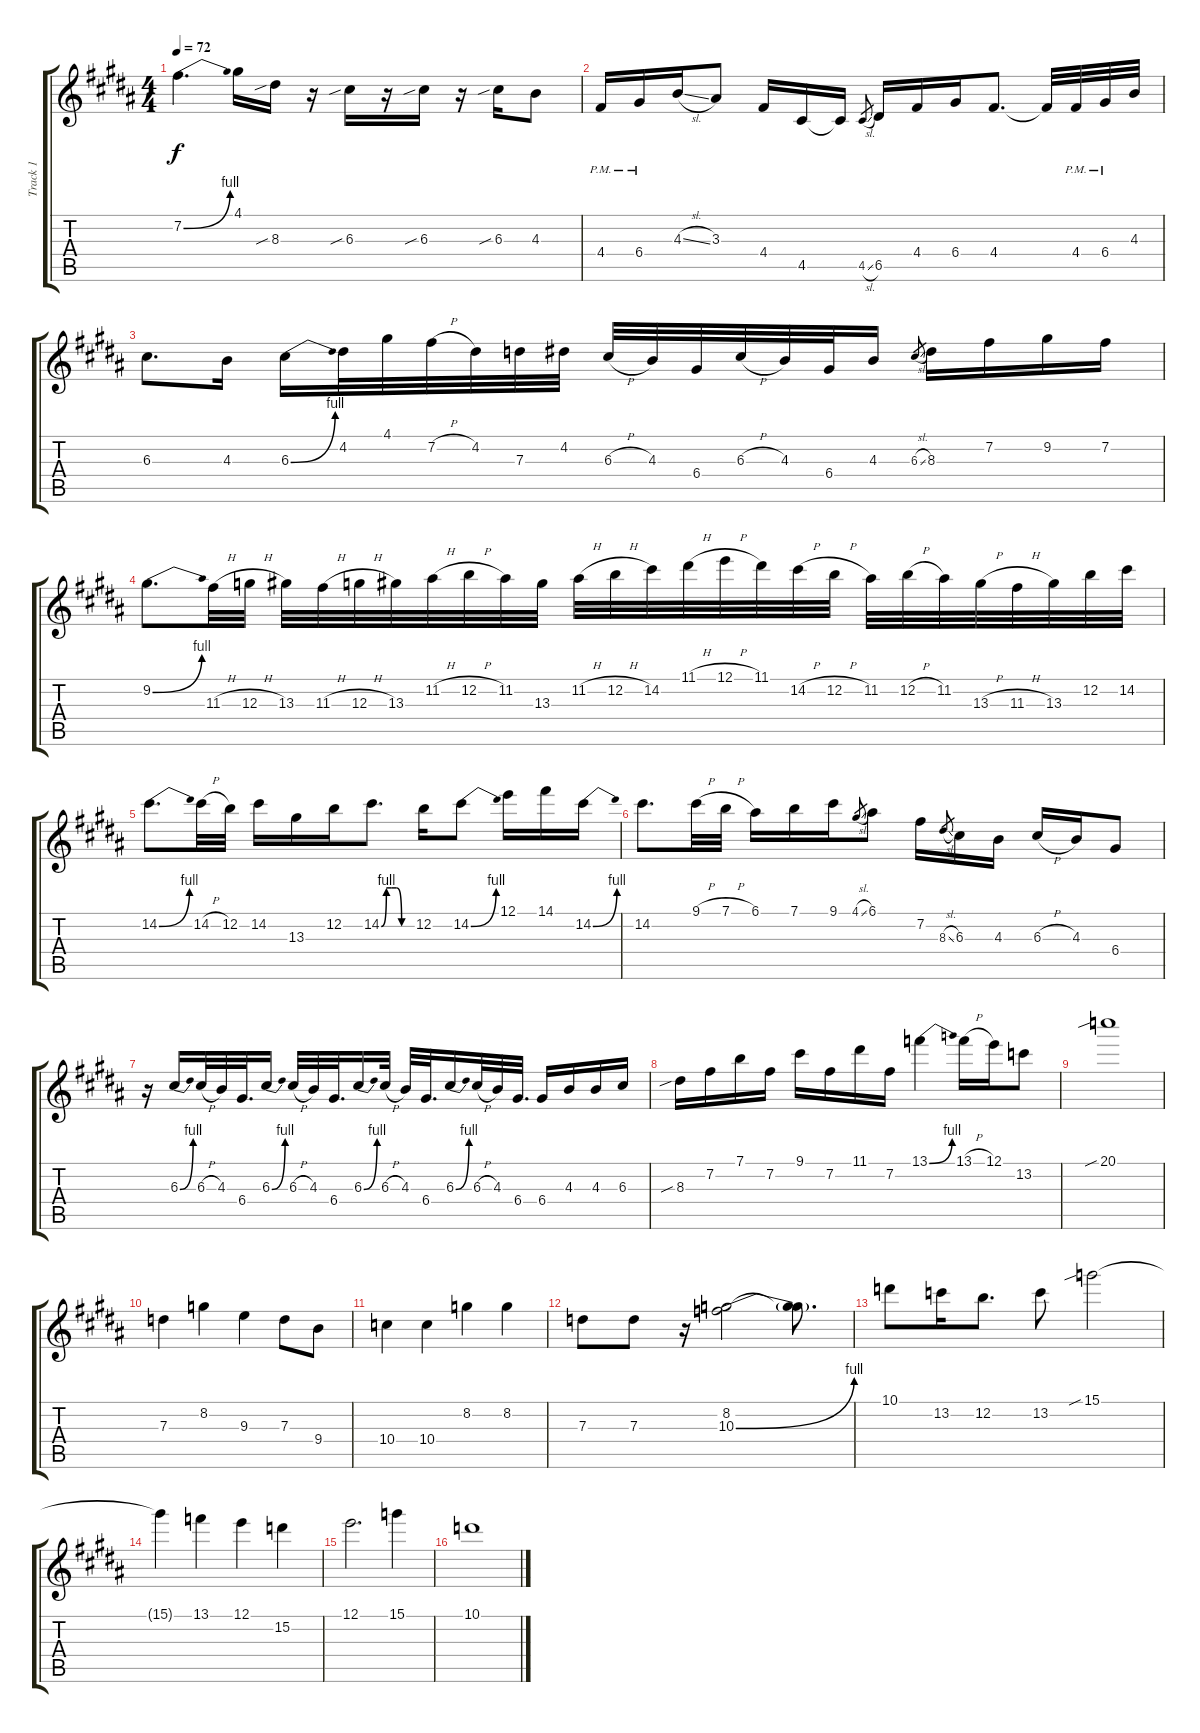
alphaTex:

\track ("Track 1" "Track 1") {instrument electricguitarjazz}
\staff {score tabs}
\tuning (E4 B3 G3 D3 A2 E2) {hide}
\ts (4 4)
\tempo 72
\clef g2
\ks b
7.2{be (bend 0 0 60 4)}.4{d dy f} 4.1.16 8.3{sib}.16 r.16 6.3{sib}.16 r.16 6.3{sib}.16 r.16 6.3{sib}.16 4.3.8 |
4.4{pm}.16 6.4{pm}.16 4.3{sl}.16 3.3.8 4.4.16 4.5.16 4.5{t}.16 4.5{sl}.8{gr} 6.5.16 4.4.16 6.4.16 4.4.8{d} 4.4{t}.32 4.4{pm}.32 6.4{pm}.32 4.3.32 |
6.3.8{d} 4.3.16 6.3{be (bend 0 0 60 4)}.16 4.2.32 4.1.32 7.2{h}.32 4.2.32 7.3.32 4.2.32 6.3{h}.32 4.3.32 6.4.32 6.3{h}.32 4.3.32 6.4.32 4.3.16 6.3{sl}.8{gr} 8.3.16 7.2.16 9.2.16 7.2.16 |
9.2{be (bend 0 0 60 4)}.8{d} 11.3{h}.32 12.3{h}.32 13.3.32 11.3{h}.32 12.3{h}.32 13.3.32 11.2{h}.32 12.2{h}.32 11.2.32 13.3.32 11.2{h}.32 12.2{h}.32 14.2.32 11.1{h}.32 12.1{h}.32 11.1.32 14.2{h}.32 12.2{h}.32 11.2.32 12.2{h}.32 11.2.32 13.3{h}.32 11.3{h}.32 13.3.32 12.2.32 14.2.32 |
14.2{be (bend 0 0 60 4)}.8{d} 14.2{h}.32 12.2.32 14.2.16 13.3.16 12.2.16 14.2{be (custom 0 0 10 4 20 4 30 4 40 0 45 0 60 0)}.8{d} 12.2.16 14.2{be (bend 0 0 60 4)}.8 12.1.16 14.1.16 14.2{be (bend 0 0 60 4)}.16 |
14.2.8{d} 9.1{h}.32 7.1{h}.32 6.1.16 7.1.16 9.1.16 4.1{sl}.8{gr} 6.1.8 7.2.16 8.3{sl}.8{gr} 6.3.16 4.3.16 6.3{h}.16 4.3.16 6.4.8 |
r.16 6.3{be (bend 0 0 60 4)}.16 6.3{h}.32 4.3.32 6.4.32{d} 6.3{be (bend 0 0 60 4)}.16 6.3{h}.32 4.3.32 6.4.32{d} 6.3{be (bend 0 0 60 4)}.16 6.3{h}.32 4.3.32 6.4.32{d} 6.3{be (bend 0 0 60 4)}.16 6.3{h}.32 4.3.32 6.4.32{d} 6.4.16 4.3.16 4.3.16 6.3.16 |
8.3{sib}.16 7.2.16 7.1.16 7.2.16 9.1.16 7.2.16 11.1.16 7.2.16 13.1{be (bend 0 0 60 4)}.4 13.1{h}.16 12.1.16 13.2.8 |
20.1{sib}.1 |
7.3.4{instrument electricguitarjazz} 8.2.4 9.3.4 7.3.8 9.4.8 |
10.4.4 10.4.4 8.2.4 8.2.4 |
7.3.8 7.3.8 r.16 (8.2 10.3{be (bend 0 0 60 4)}).2{instrument overdrivenguitar} (8.2{t} 10.3{t}).8{d} |
10.1.8 13.2.16 12.2.8{d} 13.2.8 15.1{sib}.2 |
15.1{t}.4 13.1.4 12.1.4 15.2.4 |
12.1.2{d} 15.1.4 |
10.1.1
